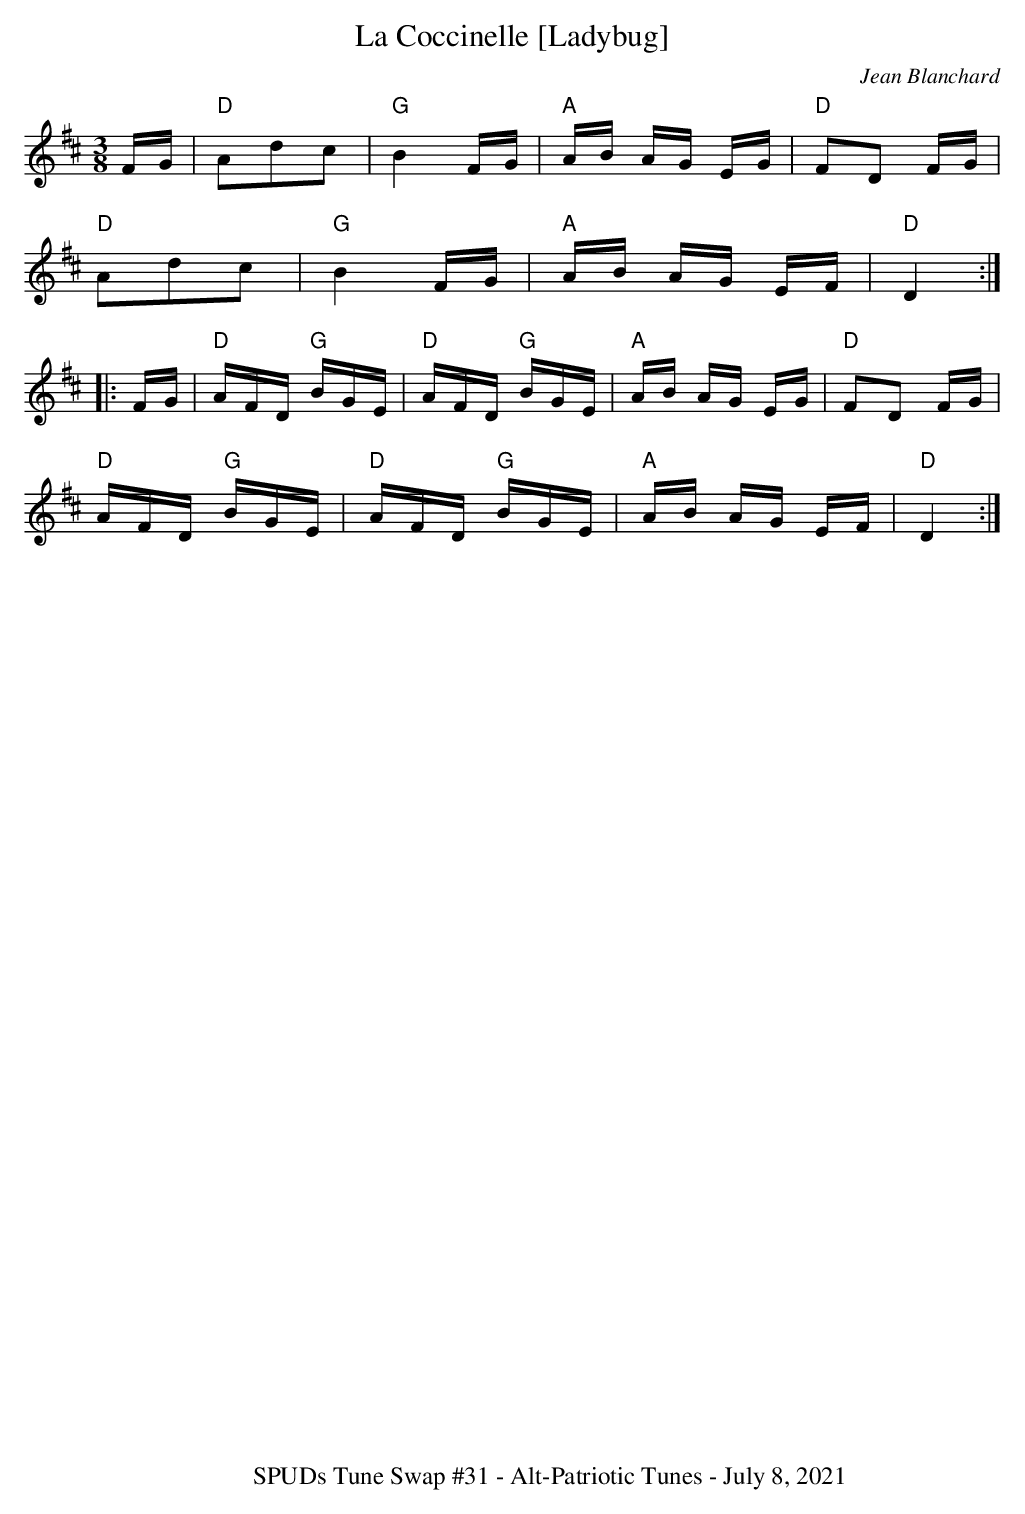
X:1
T:La Coccinelle [Ladybug]
M:3/8
L:1/16
C:Jean Blanchard
K:Dmaj
FG | "D"A2d2c2 | "G"B4FG | "A"AB AG EG | "D"F2D2 FG |
"D"A2d2c2 | "G"B4FG |"A"AB AG EF | "D"D4 :|
|: FG | "D"AFD "G"BGE | "D"AFD "G"BGE | "A"AB AG EG |"D"F2D2 FG |
"D"AFD "G"BGE | "D"AFD "G"BGE | "A"AB AG EF | "D"D4 :|
